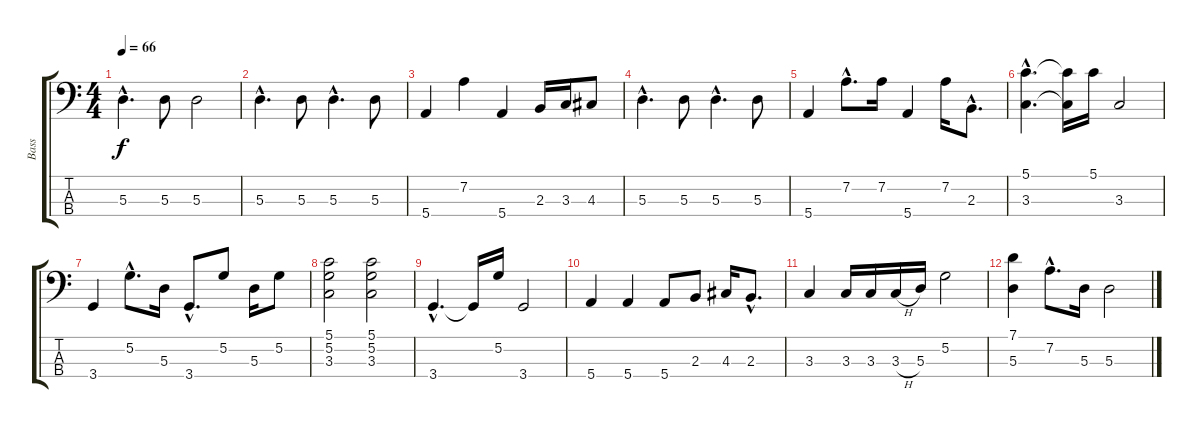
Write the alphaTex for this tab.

\track ("Bass" "Bass") {instrument electricbassfinger}
\staff {score tabs}
\tuning (G2 D2 A1 E1) {hide}
\ts (4 4)
\tempo 66
\clef f4
\ks c
5.3{hac}.4{d dy f instrument electricbassfinger} 5.3.8 5.3.2 |
5.3{hac}.4{d} 5.3.8 5.3{hac}.4{d} 5.3.8 |
5.4.4 7.2.4 5.4.4 2.3.16 3.3.16 4.3.8 |
5.3{hac}.4{d} 5.3.8 5.3{hac}.4{d} 5.3.8 |
5.4.4 7.2{hac}.8{d} 7.2.16 5.4.4 7.2.16 2.3{hac}.8{d} |
(5.1{hac} 3.3{hac}).4{d} (5.1{t} 3.3{t}).16 5.1.16 3.3.2 |
3.4.4 5.2{hac}.8{d} 5.3.16 3.4{hac}.8{d} 5.2.8 5.3.16 5.2.8 |
(5.1 5.2 3.3).2 (5.1 5.2 3.3).2 |
3.4{hac}.4{d} 3.4{t}.16 5.2.16 3.4.2 |
5.4.4 5.4.4 5.4.8 2.3.8 4.3.16 2.3{hac}.8{d} |
3.3.4 3.3.16 3.3.16 3.3{h}.16 5.3.16 5.2.2 |
(7.1 5.3).4 7.2{hac}.8{d} 5.3.16 5.3.2
